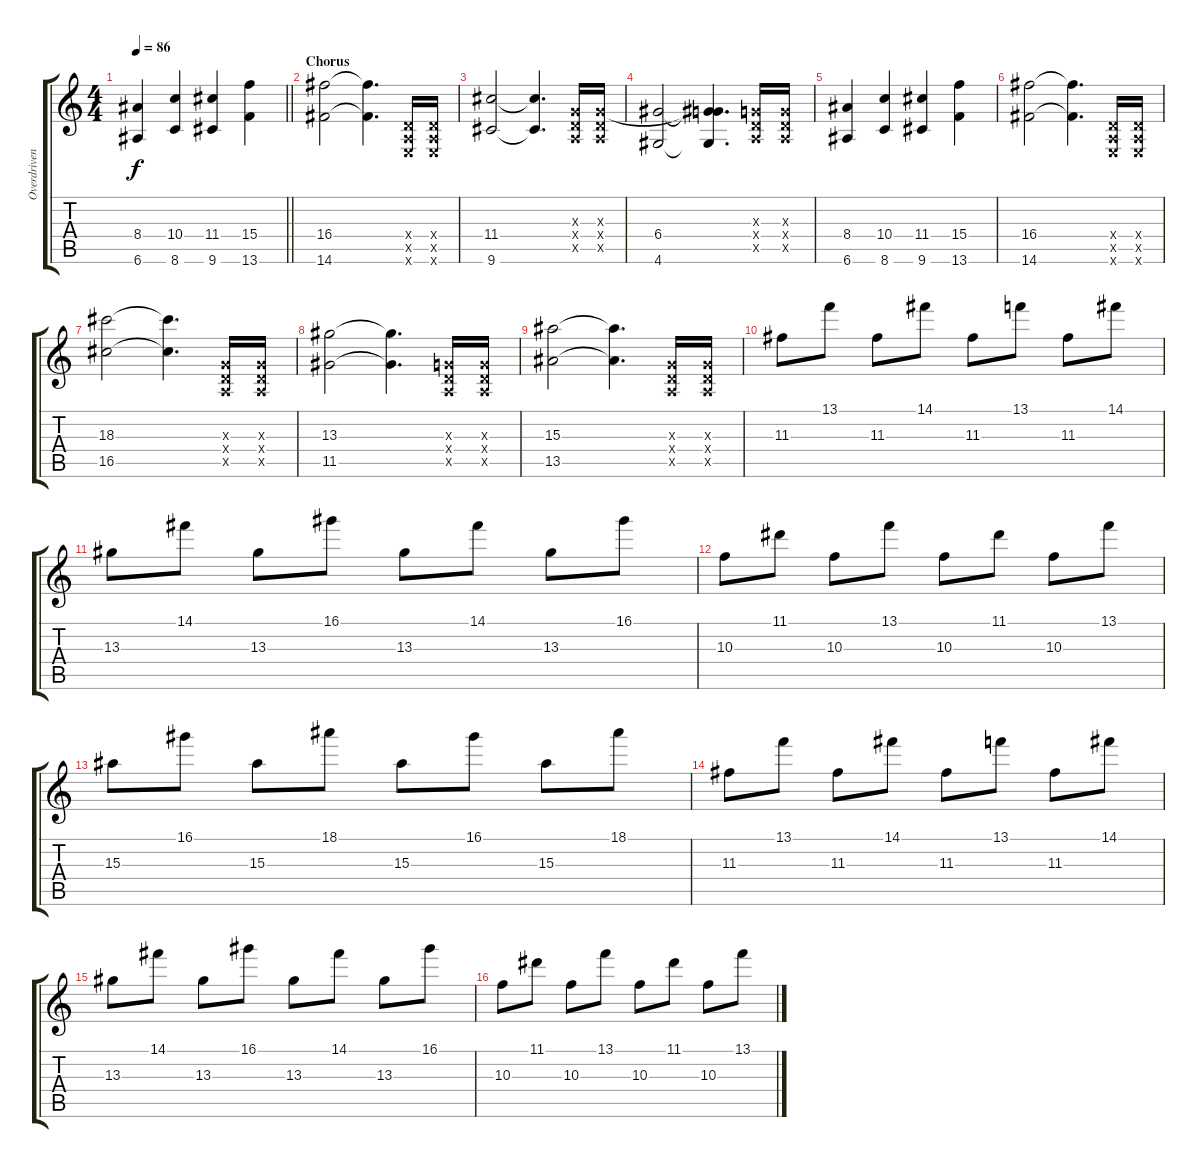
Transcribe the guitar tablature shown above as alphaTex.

\track ("Overdriven Guitar" "Overdriven") {instrument overdrivenguitar}
\staff {score tabs}
\tuning (E4 B3 G3 D3 A2 E2) {hide}
\ts (4 4)
\tempo 86
\clef g2
\barLineRight lightlight
\ks c
(8.4 6.6).4{dy f} (10.4 8.6).4 (11.4 9.6).4 (15.4 13.6).4 |
\section ("" "Chorus")
(16.4 14.6).2 (16.4{t} 14.6{t}).4{d} (0.4{x} 0.5{x} 0.6{x}).16 (0.4{x} 0.5{x} 0.6{x}).16 |
(11.4 9.6).2 (11.4{t} 9.6{t}).4{d} (0.3{x} 0.4{x} 0.5{x}).16 (0.3{x} 0.4{x} 0.5{x}).16 |
(6.4 4.6).2 (0.3{t} 6.4{t} 4.6{t}).4{d} (0.3{x} 0.4{x} 0.5{x}).16 (0.3{x} 0.4{x} 0.5{x}).16 |
(8.4 6.6).4 (10.4 8.6).4 (11.4 9.6).4 (15.4 13.6).4 |
(16.4 14.6).2 (16.4{t} 14.6{t}).4{d} (0.4{x} 0.5{x} 0.6{x}).16 (0.4{x} 0.5{x} 0.6{x}).16 |
(18.3 16.5).2 (18.3{t} 16.5{t}).4{d} (0.3{x} 0.4{x} 0.5{x}).16 (0.3{x} 0.4{x} 0.5{x}).16 |
(13.3 11.5).2 (13.3{t} 11.5{t}).4{d} (0.3{x} 0.4{x} 0.5{x}).16 (0.3{x} 0.4{x} 0.5{x}).16 |
(15.3 13.5).2 (15.3{t} 13.5{t}).4{d} (0.3{x} 0.4{x} 0.5{x}).16 (0.3{x} 0.4{x} 0.5{x}).16 |
11.3.8{volume 12} 13.1.8 11.3.8 14.1.8 11.3.8 13.1.8 11.3.8 14.1.8 |
13.3.8 14.1.8 13.3.8 16.1.8 13.3.8 14.1.8 13.3.8 16.1.8 |
10.3.8 11.1.8 10.3.8 13.1.8 10.3.8 11.1.8 10.3.8 13.1.8 |
15.3.8 16.1.8 15.3.8 18.1.8 15.3.8 16.1.8 15.3.8 18.1.8 |
11.3.8{volume 12} 13.1.8 11.3.8 14.1.8 11.3.8 13.1.8 11.3.8 14.1.8 |
13.3.8 14.1.8 13.3.8 16.1.8 13.3.8 14.1.8 13.3.8 16.1.8 |
10.3.8 11.1.8 10.3.8 13.1.8 10.3.8 11.1.8 10.3.8 13.1.8
